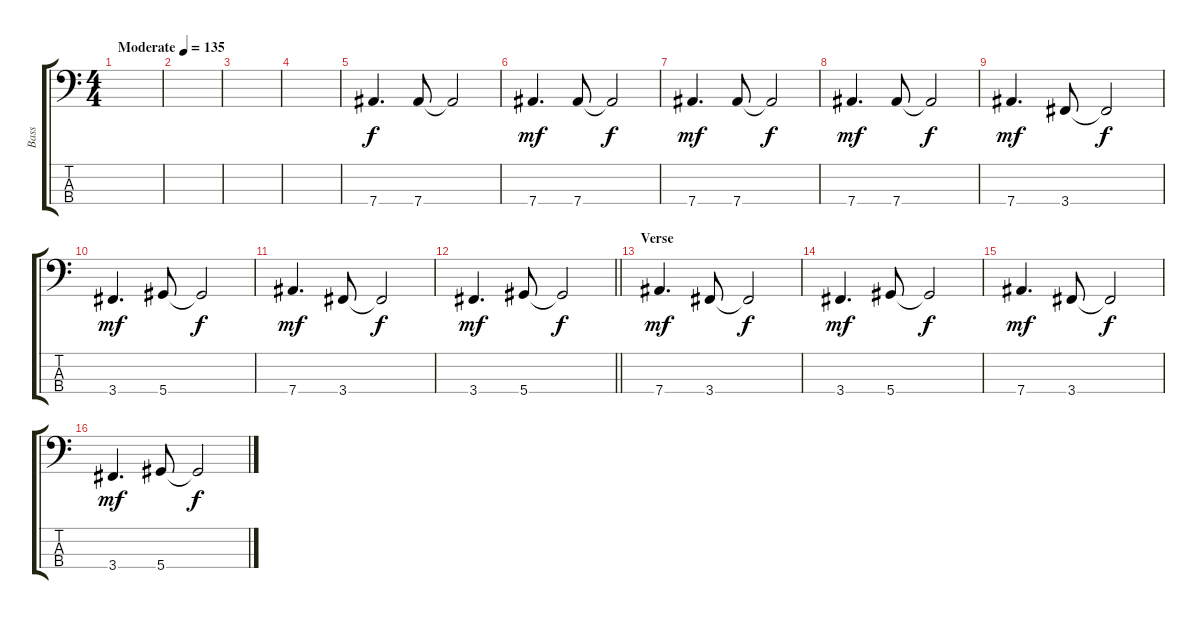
\track ("Bass" "Bass") {instrument electricbassfinger}
\staff {score tabs}
\tuning (Gb2 Db2 Ab1 Eb1) {hide}
\ts (4 4)
\tempo (135 "Moderate")
\clef f4
\ks c
|
|
|
|
7.4.4{d} 7.4.8 7.4{t}.2{dy f} |
7.4.4{d dy mf} 7.4.8 7.4{t}.2{dy f} |
7.4.4{d dy mf} 7.4.8 7.4{t}.2{dy f} |
7.4.4{d dy mf} 7.4.8 7.4{t}.2{dy f} |
7.4.4{d dy mf} 3.4.8 3.4{t}.2{dy f} |
3.4.4{d dy mf} 5.4.8 5.4{t}.2{dy f} |
7.4.4{d dy mf} 3.4.8 3.4{t}.2{dy f} |
\barLineRight lightlight
3.4.4{d dy mf} 5.4.8 5.4{t}.2{dy f} |
\section ("" "Verse")
7.4.4{d dy mf} 3.4.8 3.4{t}.2{dy f} |
3.4.4{d dy mf} 5.4.8 5.4{t}.2{dy f} |
7.4.4{d dy mf} 3.4.8 3.4{t}.2{dy f} |
3.4.4{d dy mf} 5.4.8 5.4{t}.2{dy f}
